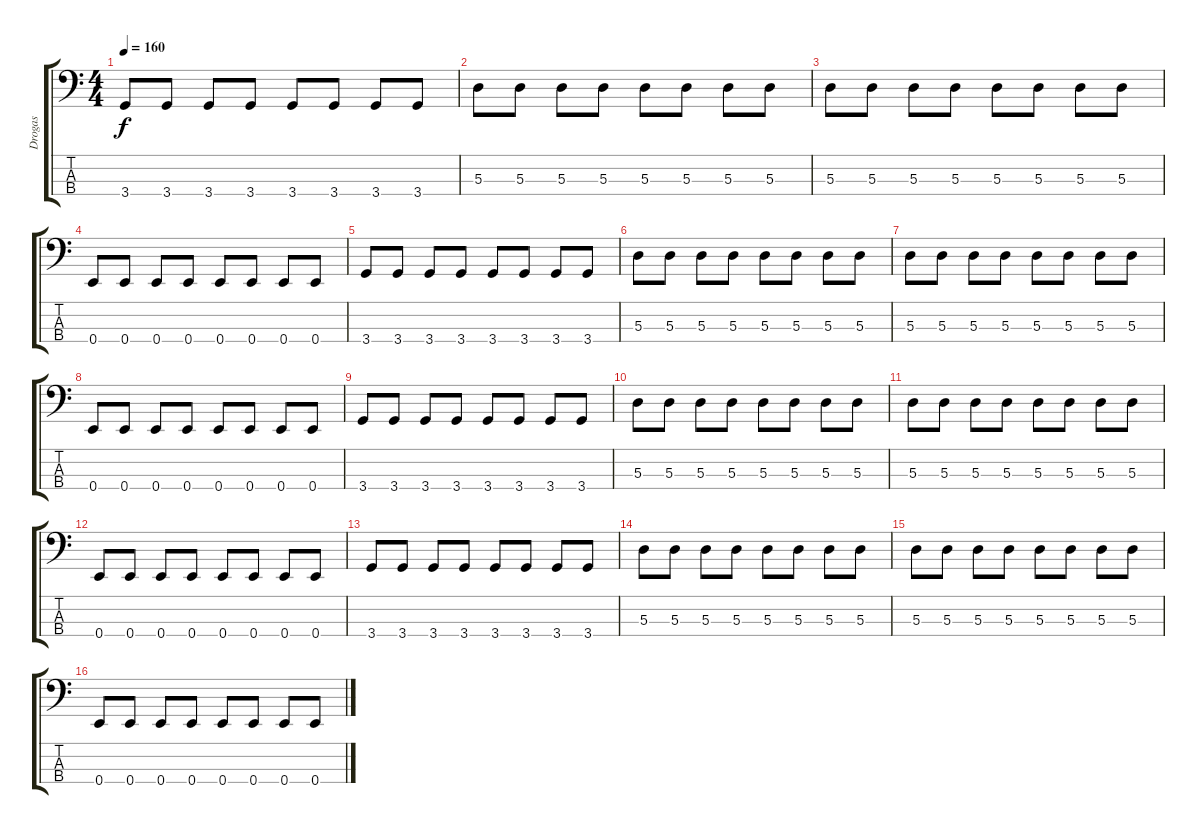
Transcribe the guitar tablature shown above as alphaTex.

\track ("Drogas" "Drogas") {instrument electricbassfinger}
\staff {score tabs}
\tuning (G2 D2 A1 E1) {hide}
\ts (4 4)
\tempo 160
\clef f4
\ks c
3.4.8{dy f} 3.4.8 3.4.8 3.4.8 3.4.8 3.4.8 3.4.8 3.4.8 |
5.3.8 5.3.8 5.3.8 5.3.8 5.3.8 5.3.8 5.3.8 5.3.8 |
5.3.8 5.3.8 5.3.8 5.3.8 5.3.8 5.3.8 5.3.8 5.3.8 |
0.4.8 0.4.8 0.4.8 0.4.8 0.4.8 0.4.8 0.4.8 0.4.8 |
3.4.8 3.4.8 3.4.8 3.4.8 3.4.8 3.4.8 3.4.8 3.4.8 |
5.3.8 5.3.8 5.3.8 5.3.8 5.3.8 5.3.8 5.3.8 5.3.8 |
5.3.8 5.3.8 5.3.8 5.3.8 5.3.8 5.3.8 5.3.8 5.3.8 |
0.4.8 0.4.8 0.4.8 0.4.8 0.4.8 0.4.8 0.4.8 0.4.8 |
3.4.8 3.4.8 3.4.8 3.4.8 3.4.8 3.4.8 3.4.8 3.4.8 |
5.3.8 5.3.8 5.3.8 5.3.8 5.3.8 5.3.8 5.3.8 5.3.8 |
5.3.8 5.3.8 5.3.8 5.3.8 5.3.8 5.3.8 5.3.8 5.3.8 |
0.4.8 0.4.8 0.4.8 0.4.8 0.4.8 0.4.8 0.4.8 0.4.8 |
3.4.8 3.4.8 3.4.8 3.4.8 3.4.8 3.4.8 3.4.8 3.4.8 |
5.3.8 5.3.8 5.3.8 5.3.8 5.3.8 5.3.8 5.3.8 5.3.8 |
5.3.8 5.3.8 5.3.8 5.3.8 5.3.8 5.3.8 5.3.8 5.3.8 |
0.4.8 0.4.8 0.4.8 0.4.8 0.4.8 0.4.8 0.4.8 0.4.8
